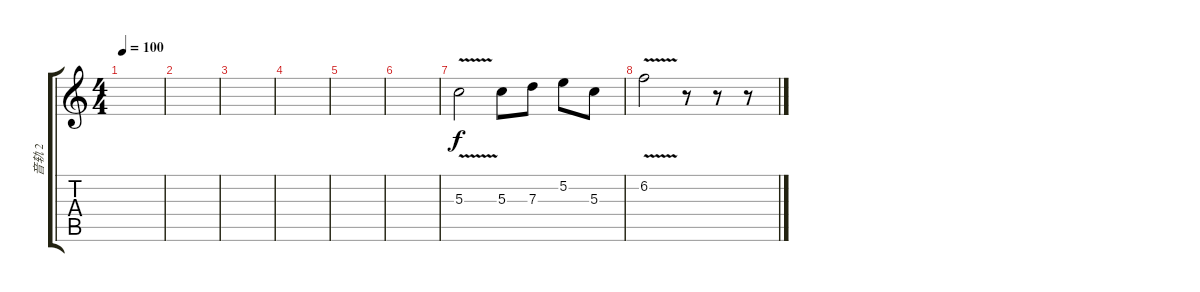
\track ("音轨 2" "音轨 2") {instrument distortionguitar}
\staff {score tabs}
\tuning (E4 B3 G3 D3 A2 E2) {hide}
\ts (4 4)
\tempo 100
\clef g2
\ks c
|
|
|
|
|
|
5.3{v}.2 5.3.8 7.3.8 5.2.8 5.3.8 |
6.2{v}.2 r.8 r.8 r.8
